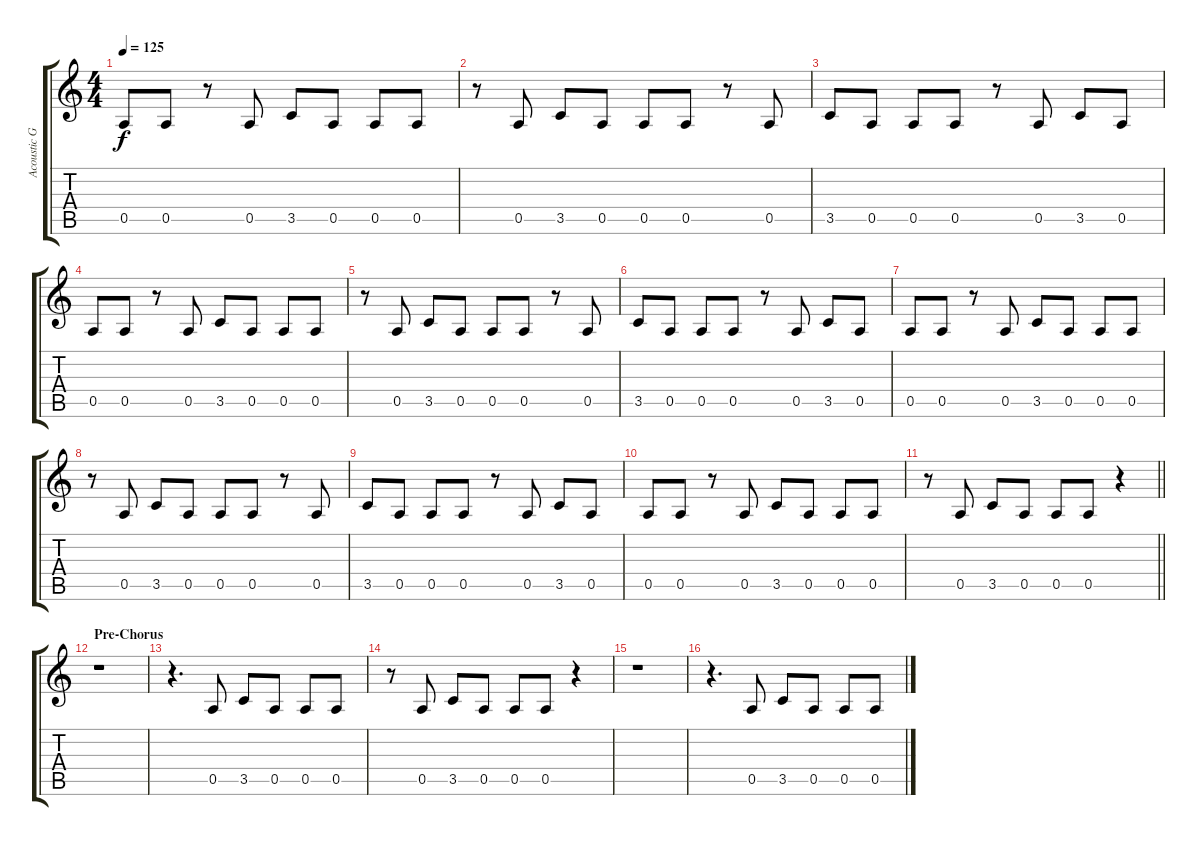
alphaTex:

\track ("Acoustic Guitar" "Acoustic G") {instrument acousticguitarsteel}
\staff {score tabs}
\tuning (E4 B3 G3 D3 A2 D2) {hide}
\ts (4 4)
\tempo 125
\clef g2
\ks c
0.5.8{dy f} 0.5.8 r.8 0.5.8 3.5.8 0.5.8 0.5.8 0.5.8 |
r.8 0.5.8 3.5.8 0.5.8 0.5.8 0.5.8 r.8 0.5.8 |
3.5.8 0.5.8 0.5.8 0.5.8 r.8 0.5.8 3.5.8 0.5.8 |
0.5.8 0.5.8 r.8 0.5.8 3.5.8 0.5.8 0.5.8 0.5.8 |
r.8 0.5.8 3.5.8 0.5.8 0.5.8 0.5.8 r.8 0.5.8 |
3.5.8 0.5.8 0.5.8 0.5.8 r.8 0.5.8 3.5.8 0.5.8 |
0.5.8 0.5.8 r.8 0.5.8 3.5.8 0.5.8 0.5.8 0.5.8 |
r.8 0.5.8 3.5.8 0.5.8 0.5.8 0.5.8 r.8 0.5.8 |
3.5.8 0.5.8 0.5.8 0.5.8 r.8 0.5.8 3.5.8 0.5.8 |
0.5.8 0.5.8 r.8 0.5.8 3.5.8 0.5.8 0.5.8 0.5.8 |
\barLineRight lightlight
r.8 0.5.8 3.5.8 0.5.8 0.5.8 0.5.8 r.4 |
\section ("" "Pre-Chorus")
r.1 |
r.4{d} 0.5.8 3.5.8 0.5.8 0.5.8 0.5.8 |
r.8 0.5.8 3.5.8 0.5.8 0.5.8 0.5.8 r.4 |
r.1 |
r.4{d} 0.5.8 3.5.8 0.5.8 0.5.8 0.5.8
